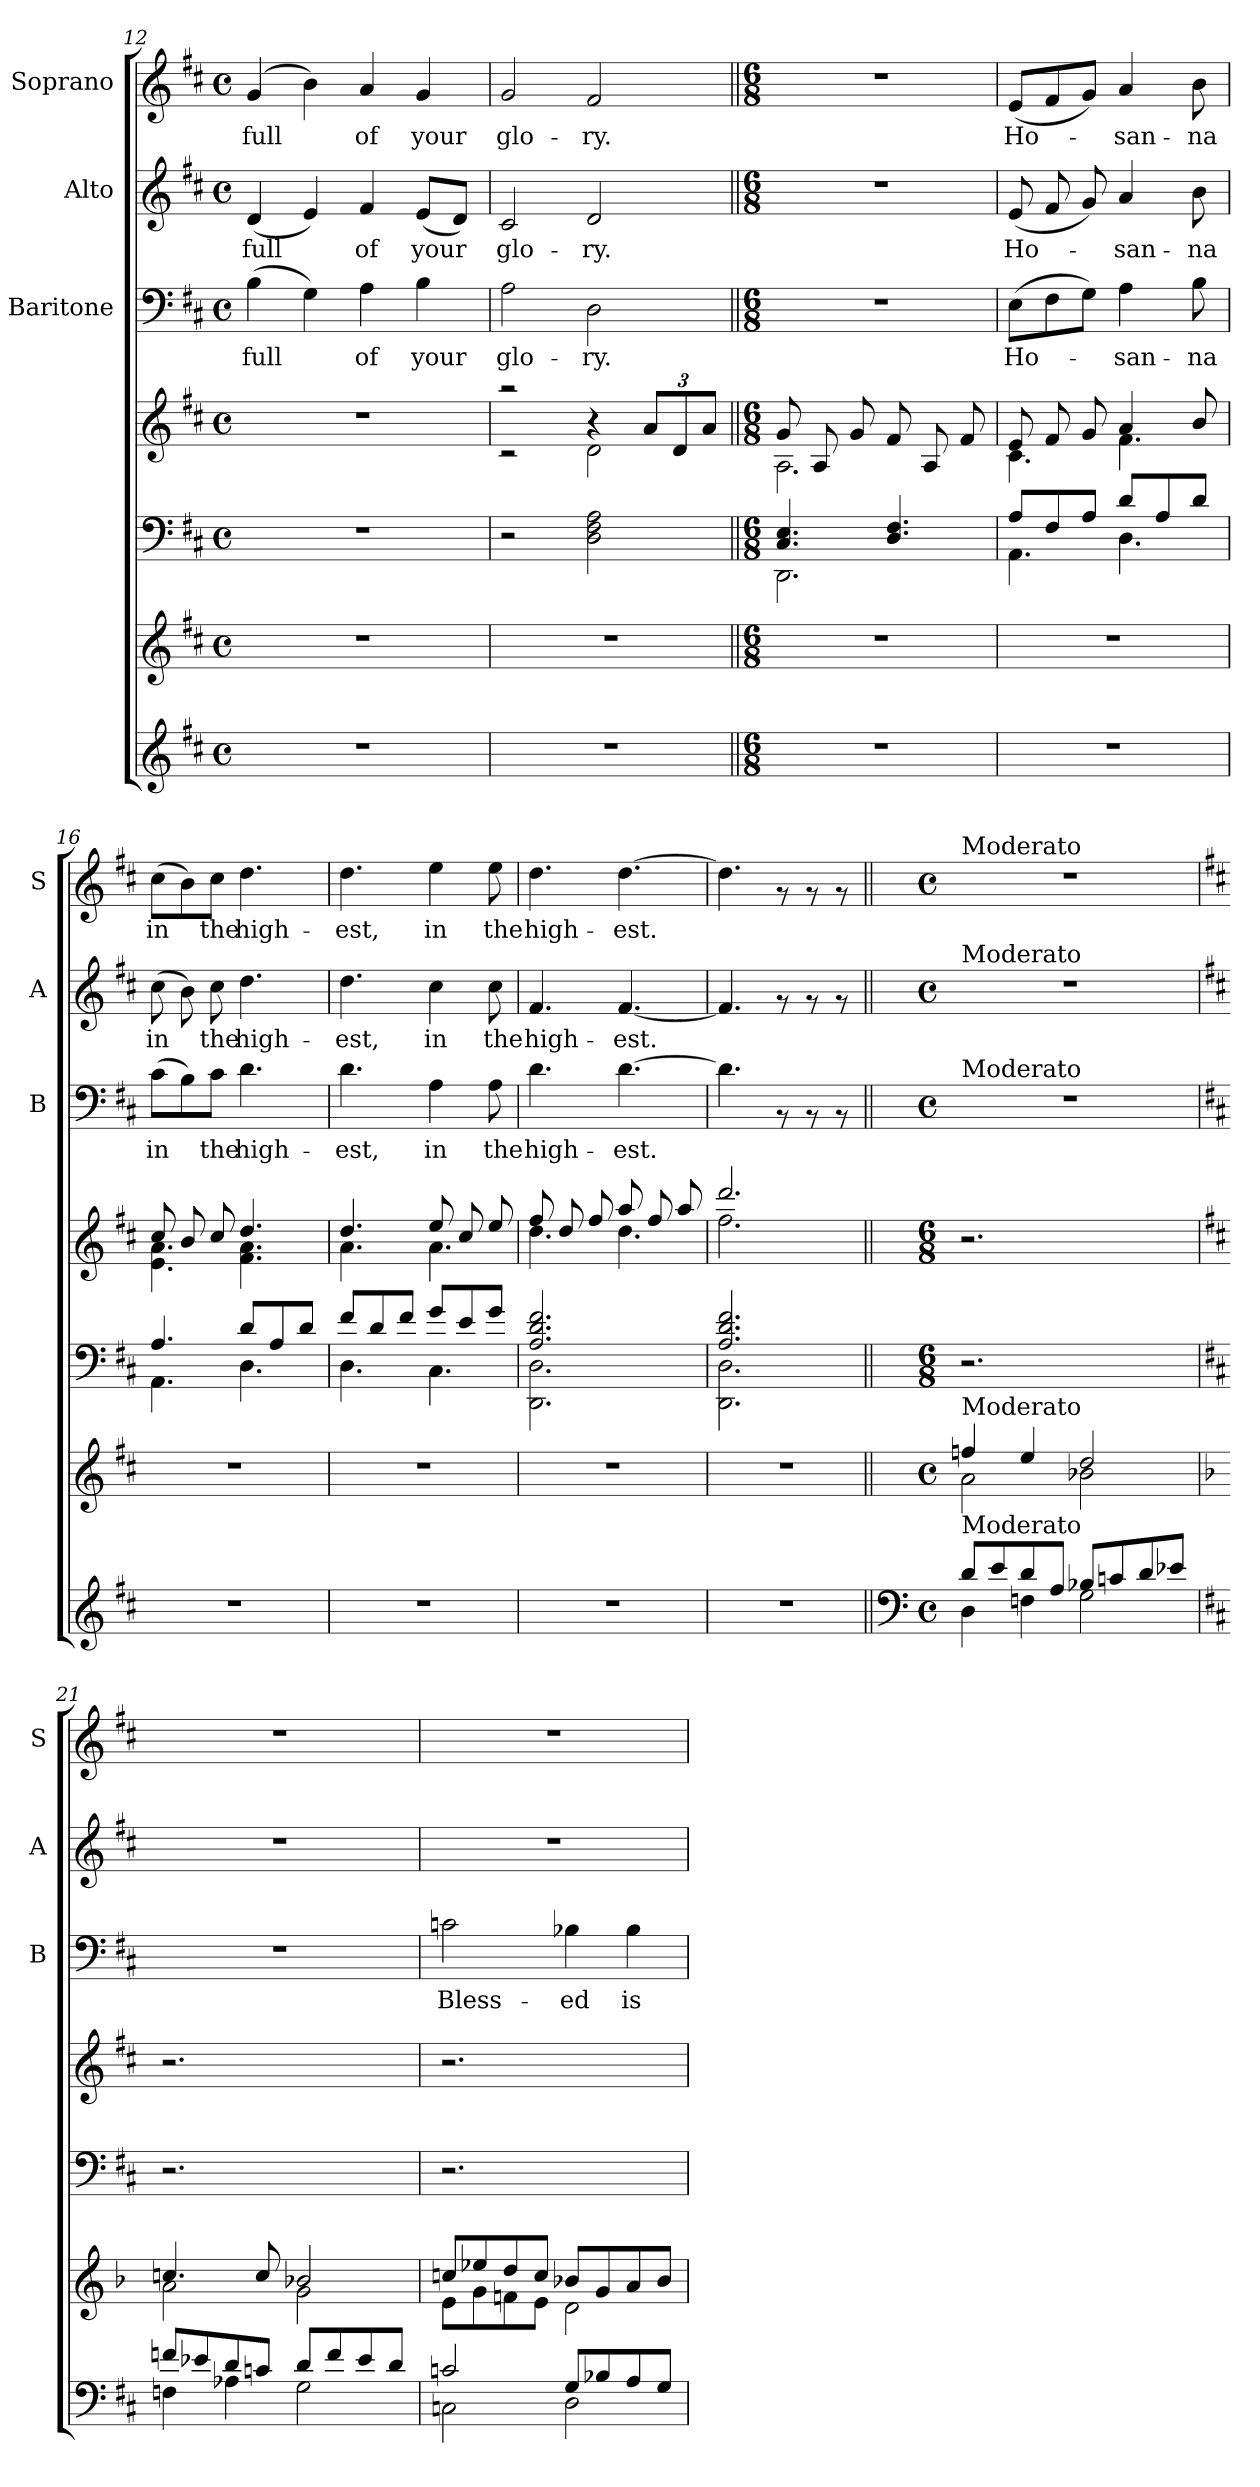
**kern	**kern	**kern	**kern	**kern	**text	**kern	**text	**kern	**text
*part7	*part6	*part5	*part4	*part3	*part3	*part2	*part2	*part1	*part1
*staff7	*staff6	*staff5	*staff4	*staff3	*staff3	*staff2	*staff2	*staff1	*staff1
*	*	*	*	*I"Baritone	*	*I"Alto	*	*I"Soprano	*
*	*	*	*	*I'B	*	*I'A	*	*I'S	*
*clefG2	*clefG2	*clefF4	*clefG2	*clefF4	*	*clefG2	*	*clefG2	*
*k[f#c#]	*k[f#c#]	*k[f#c#]	*k[f#c#]	*k[f#c#]	*	*k[f#c#]	*	*k[f#c#]	*
*D:	*D:	*D:	*D:	*D:	*	*D:	*	*D:	*
*M4/4	*M4/4	*M4/4	*M4/4	*M4/4	*	*M4/4	*	*M4/4	*
*met(c)	*met(c)	*met(c)	*met(c)	*met(c)	*	*met(c)	*	*met(c)	*
=12	=12	=12	=12	=12	=12	=12	=12	=12	=12
!	!	!	!	!	!LO:LY:b	!	!LO:LY:b	!	!LO:LY:b
1r	1r	1r	1r	(>4B\	full	(<4d/	full	(>4g/	full
.	.	.	.	4G\)	.	4e/)	.	4b\)	.
!	!	!	!	!	!LO:LY:b	!	!LO:LY:b	!	!LO:LY:b
.	.	.	.	4A\	of	4f#/	of	4a/	of
!	!	!	!	!	!LO:LY:b	!	!LO:LY:b	!	!LO:LY:b
.	.	.	.	4B\	your	(<8e/L	your	4g/	your
.	.	.	.	.	.	8d/J)	.	.	.
=13	=13	=13	=13	=13	=13	=13	=13	=13	=13
*	*	*	*^	*	*	*	*	*	*
!	!	!	!	!	!	!LO:LY:b	!	!LO:LY:b	!	!LO:LY:b
1r	1r	2r	2raa	2rc	2A\	glo-	2c#/	glo-	2g/	glo-
!	!	!	!	!	!	!LO:LY:b	!	!LO:LY:b	!	!LO:LY:b
.	.	2D\ 2F#\ 2A\	4ra	2d\	2D\	-ry.	2d/	-ry.	2f#/	-ry.
*	*	*	*Xbrackettup	*	*	*	*	*	*	*
.	.	.	12a/L	.	.	.	.	.	.	.
.	.	.	12d/	.	.	.	.	.	.	.
.	.	.	12a/J	.	.	.	.	.	.	.
!!LO:PB:g=z
=14||	=14||	=14||	=14||	=14||	=14||	=14||	=14||	=14||	=14||	=14||
*M6/8	*M6/8	*M6/8	*M6/8	*	*M6/8	*	*M6/8	*	*M6/8	*
*	*	*^	*	*	*	*	*	*	*	*
2.r	2.r	4.C#/ 4.E/	2.DD\	8g/	2.A\	2.r	.	2.r	.	2.r	.
.	.	.	.	8A/	.	.	.	.	.	.	.
.	.	.	.	8g/	.	.	.	.	.	.	.
.	.	4.D/ 4.F#/	.	8f#/	.	.	.	.	.	.	.
.	.	.	.	8A/	.	.	.	.	.	.	.
.	.	.	.	8f#/	.	.	.	.	.	.	.
=15	=15	=15	=15	=15	=15	=15	=15	=15	=15	=15	=15
!	!	!	!	!	!	!	!LO:LY:b	!	!LO:LY:b	!	!LO:LY:b
2.r	2.r	8A/L	4.AA\	8e/	4.c#\	(>8E\L	Ho-	(<8e/	Ho-	(<8e/L	Ho-
.	.	8F#/	.	8f#/	.	8F#\	.	8f#/	.	8f#/	.
.	.	8A/J	.	8g/	.	8G\J)	.	8g/)	.	8g/J)	.
!	!	!	!	!	!	!	!LO:LY:b	!	!LO:LY:b	!	!LO:LY:b
.	.	8d/L	4.D\	4a/	4.f#\	4A\	-san-	4a/	-san-	4a/	-san-
.	.	8A/	.	.	.	.	.	.	.	.	.
!	!	!	!	!	!	!	!LO:LY:b	!	!LO:LY:b	!	!LO:LY:b
.	.	8d/J	.	8b/	.	8B\	-na	8b\	-na	8b\	-na
=16	=16	=16	=16	=16	=16	=16	=16	=16	=16	=16	=16
!	!	!	!	!	!	!	!LO:LY:b	!	!LO:LY:b	!	!LO:LY:b
2.r	2.r	4.A/	4.AA\	8cc#/	4.e\ 4.a\	(>8c#\L	in	(>8cc#\	in	(>8cc#\L	in
.	.	.	.	8b/	.	8B\)	.	8b\)	.	8b\)	.
!	!	!	!	!	!	!	!LO:LY:b	!	!LO:LY:b	!	!LO:LY:b
.	.	.	.	8cc#/	.	8c#\J	the	8cc#\	the	8cc#\J	the
!	!	!	!	!	!	!	!LO:LY:b	!	!LO:LY:b	!	!LO:LY:b
.	.	8d/L	4.D\	4.dd/	4.f#\ 4.a\	4.d\	high-	4.dd\	high-	4.dd\	high-
.	.	8A/	.	.	.	.	.	.	.	.	.
.	.	8d/J	.	.	.	.	.	.	.	.	.
=17	=17	=17	=17	=17	=17	=17	=17	=17	=17	=17	=17
!	!	!	!	!	!	!	!LO:LY:b	!	!LO:LY:b	!	!LO:LY:b
2.r	2.r	8f#/L	4.D\	4.dd/	4.a\	4.d\	-est,	4.dd\	-est,	4.dd\	-est,
.	.	8d/	.	.	.	.	.	.	.	.	.
.	.	8f#/J	.	.	.	.	.	.	.	.	.
!	!	!	!	!	!	!	!LO:LY:b	!	!LO:LY:b	!	!LO:LY:b
.	.	8g/L	4.C#\	8ee/	4.a\	4A\	in	4cc#\	in	4ee\	in
.	.	8e/	.	8cc#/	.	.	.	.	.	.	.
!	!	!	!	!	!	!	!LO:LY:b	!	!LO:LY:b	!	!LO:LY:b
.	.	8g/J	.	8ee/	.	8A\	the	8cc#\	the	8ee\	the
=18	=18	=18	=18	=18	=18	=18	=18	=18	=18	=18	=18
!	!	!	!	!	!	!	!LO:LY:b	!	!LO:LY:b	!	!LO:LY:b
2.r	2.r	2.A/ 2.d/ 2.f#/	2.DD\ 2.D\	8ff#/	4.dd\	4.d\	high-	4.f#/	high-	4.dd\	high-
.	.	.	.	8dd/	.	.	.	.	.	.	.
.	.	.	.	8ff#/	.	.	.	.	.	.	.
!	!	!	!	!	!	!	!LO:LY:b	!	!LO:LY:b	!	!LO:LY:b
.	.	.	.	8aa/	4.dd\	[>4.d\	-est.	[<4.f#/	-est.	[>4.dd\	-est.
.	.	.	.	8ff#/	.	.	.	.	.	.	.
.	.	.	.	8aa/	.	.	.	.	.	.	.
=19	=19	=19	=19	=19	=19	=19	=19	=19	=19	=19	=19
2.r	2.r	2.A/ 2.d/ 2.f#/	2.DD\ 2.D\	2.ddd/	2.ff#\	4.d\]	.	4.f#/]	.	4.dd\]	.
.	.	.	.	.	.	8rAA	.	8rf	.	8rf	.
.	.	.	.	.	.	8rAA	.	8rf	.	8rf	.
.	.	.	.	.	.	8rAA	.	8rf	.	8rf	.
*	*	*v	*v	*	*	*	*	*	*	*	*
*	*	*	*v	*v	*	*	*	*	*	*
!!LO:LB:g=z
=20||	=20||	=20||	=20||	=20||	=20||	=20||	=20||	=20||	=20||
*clefF4	*	*	*	*	*	*	*	*	*
*M4/4	*M4/4	*M6/8	*M6/8	*M4/4	*	*M4/4	*	*M4/4	*
*met(c)	*met(c)	*	*	*met(c)	*	*met(c)	*	*met(c)	*
*^	*^	*	*	*	*	*	*	*	*
!	!	!	!	!	!	!	!	!	!	!LO:TX:a:t=Moderato	!
!	!	!	!	!	!	!	!	!LO:TX:a:t=Moderato	!	!	!
!	!	!	!	!	!	!LO:TX:a:t=Moderato	!	!	!	!	!
!	!	!LO:TX:a:t=Moderato	!	!	!	!	!	!	!	!	!
!LO:TX:a:t=Moderato	!	!	!	!	!	!	!	!	!	!	!
8d/L	4D\	4ffn/	2a\	2.r	2.r	1r	.	1r	.	1r	.
8e/	.	.	.	.	.	.	.	.	.	.	.
8d/	4Fn\	4ee/	.	.	.	.	.	.	.	.	.
8A/J	.	.	.	.	.	.	.	.	.	.	.
8B-X/L	2G\	2dd/	2b-X\	.	.	.	.	.	.	.	.
8cn/	.	.	.	.	.	.	.	.	.	.	.
8d/	.	.	.	4ryy	4ryy	.	.	.	.	.	.
8e-X/J	.	.	.	.	.	.	.	.	.	.	.
=21	=21	=21	=21	=21	=21	=21	=21	=21	=21	=21	=21
*	*	*k[b-]	*	*	*	*	*	*	*	*	*
*	*	*F:	*	*	*	*	*	*	*	*	*
8fn/L	4Fn\	4.ccn/	2a\	2.r	2.r	1r	.	1r	.	1r	.
8e-X/	.	.	.	.	.	.	.	.	.	.	.
8d/	4A-X\	.	.	.	.	.	.	.	.	.	.
8cn/J	.	8cc/	.	.	.	.	.	.	.	.	.
8d/L	2G\	2b-X/	2g\	.	.	.	.	.	.	.	.
8f/	.	.	.	.	.	.	.	.	.	.	.
8e-/	.	.	.	4ryy	4ryy	.	.	.	.	.	.
8d/J	.	.	.	.	.	.	.	.	.	.	.
=22	=22	=22	=22	=22	=22	=22	=22	=22	=22	=22	=22
!	!	!	!	!	!	!	!LO:LY:b	!	!	!	!
2cn/	2Cn\	8ccn/L	8e\L	2.r	2.r	2cn\	Bless-	1r	.	1r	.
.	.	8ee-X/	8g\	.	.	.	.	.	.	.	.
.	.	8dd/	8fn\	.	.	.	.	.	.	.	.
.	.	8cc/J	8e\J	.	.	.	.	.	.	.	.
!	!	!	!	!	!	!	!LO:LY:b	!	!	!	!
8G/L	2D\	8b-X/L	2d\	.	.	4B-X\	-ed	.	.	.	.
8B-X/	.	8g/	.	.	.	.	.	.	.	.	.
!	!	!	!	!	!	!	!LO:LY:b	!	!	!	!
8A/	.	8a/	.	4ryy	4ryy	4B-\	is	.	.	.	.
8G/J	.	8b-/J	.	.	.	.	.	.	.	.	.
*v	*v	*	*	*	*	*	*	*	*	*	*
*	*v	*v	*	*	*	*	*	*	*	*
=	=	=	=	=	=	=	=	=	=
*-	*-	*-	*-	*-	*-	*-	*-	*-	*-
